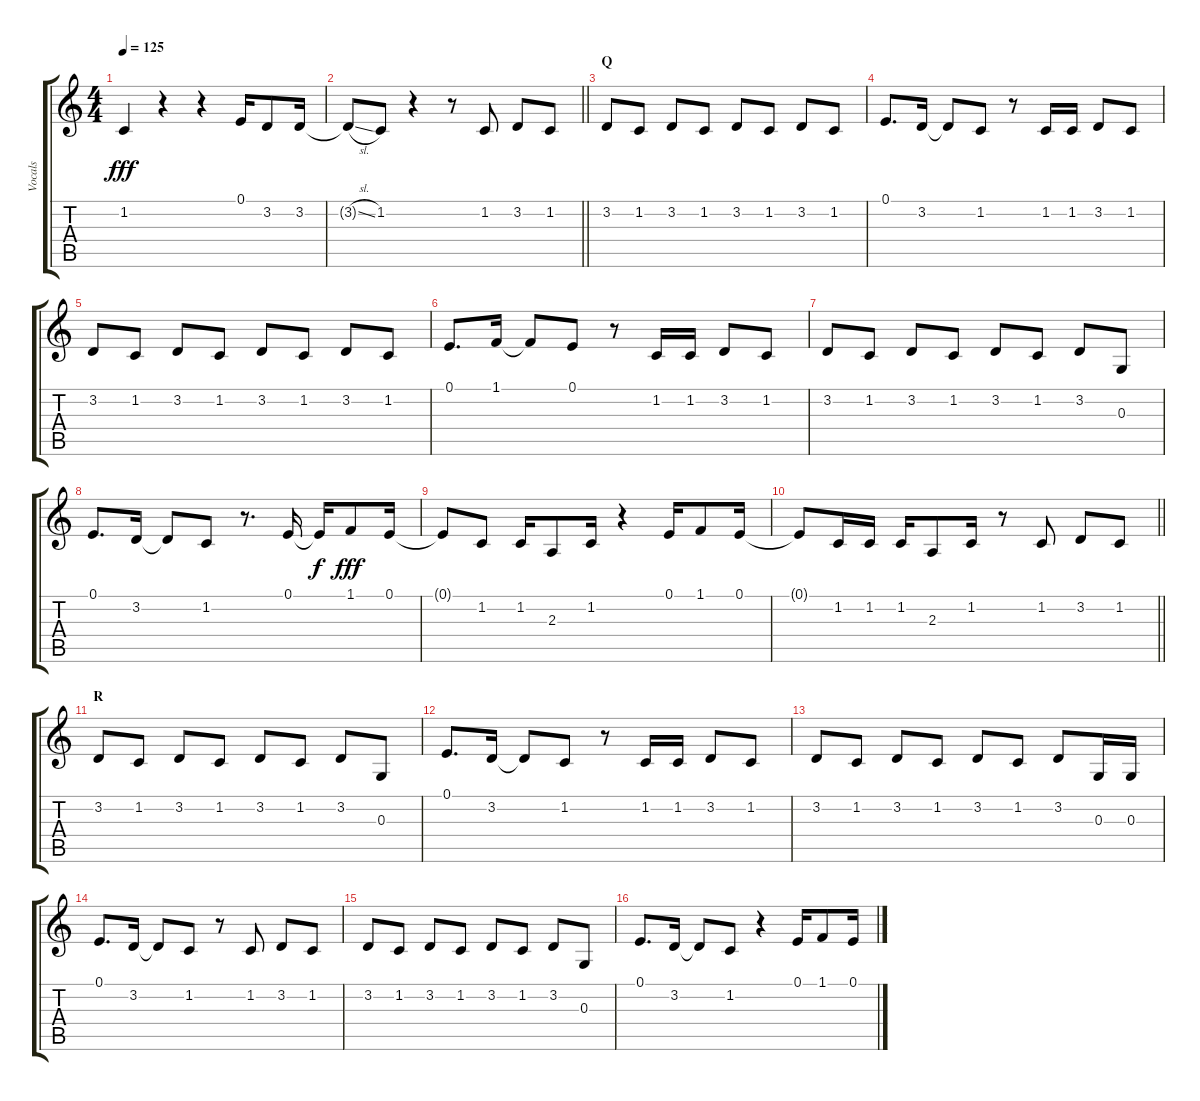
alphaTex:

\track ("Vocals" "Vocals") {instrument voiceoohs}
\staff {score tabs}
\tuning (E4 B3 G3 D3 A2 E2) {hide}
\ts (4 4)
\tempo 125
\clef g2
\ks c
1.2{t}.4{dy fff} r.4 r.4 0.1.16 3.2.8 3.2.16 |
\barLineRight lightlight
3.2{sl t}.8 1.2.8 r.4 r.8 1.2.8 3.2.8 1.2.8 |
\section ("" "Q")
3.2.8 1.2.8 3.2.8 1.2.8 3.2.8 1.2.8 3.2.8 1.2.8 |
0.1.8{d} 3.2.16 3.2{t}.8 1.2.8 r.8 1.2.16 1.2.16 3.2.8 1.2.8 |
3.2.8 1.2.8 3.2.8 1.2.8 3.2.8 1.2.8 3.2.8 1.2.8 |
0.1.8{d} 1.1.16 1.1{t}.8 0.1.8 r.8 1.2.16 1.2.16 3.2.8 1.2.8 |
3.2.8 1.2.8 3.2.8 1.2.8 3.2.8 1.2.8 3.2.8 0.3.8 |
0.1.8{d} 3.2.16 3.2{t}.8 1.2.8 r.8{d} 0.1.16 0.1{t}.16{dy f} 1.1.8{dy fff} 0.1.16 |
0.1{t}.8 1.2.8 1.2.16 2.3.8 1.2.16 r.4 0.1.16 1.1.8 0.1.16 |
\barLineRight lightlight
0.1{t}.8 1.2.16 1.2.16 1.2.16 2.3.8 1.2.16 r.8 1.2.8 3.2.8 1.2.8 |
\section ("" "R")
3.2.8 1.2.8 3.2.8 1.2.8 3.2.8 1.2.8 3.2.8 0.3.8 |
0.1.8{d} 3.2.16 3.2{t}.8 1.2.8 r.8 1.2.16 1.2.16 3.2.8 1.2.8 |
3.2.8 1.2.8 3.2.8 1.2.8 3.2.8 1.2.8 3.2.8 0.3.16 0.3.16 |
0.1.8{d} 3.2.16 3.2{t}.8 1.2.8 r.8 1.2.8 3.2.8 1.2.8 |
3.2.8 1.2.8 3.2.8 1.2.8 3.2.8 1.2.8 3.2.8 0.3.8 |
0.1.8{d} 3.2.16 3.2{t}.8 1.2.8 r.4 0.1.16 1.1.8 0.1.16
